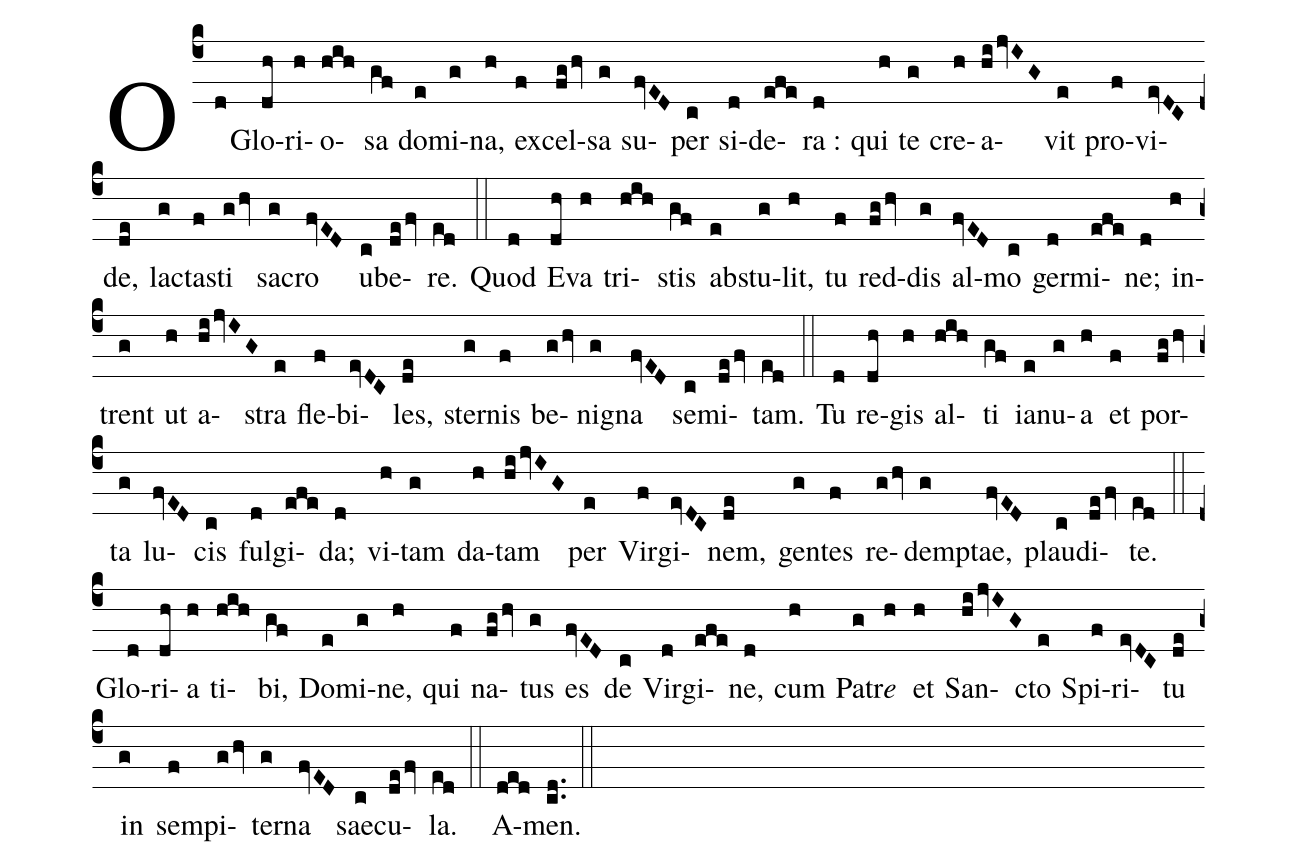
%%
(c4)O(d) Glo(dh)ri(h)o(hih)sa(gf) do(e)mi(g)na,(h)
ex(f)cel(fghv)sa(g) su(fvED)per(c) si(d)de(efe)ra~:(d)
qui(h) te(g) cre(h)a(hijvIG)vit(e) pro(f)vi(evDC)de,(de)
la(g)cta(f)sti(ghv) sa(g)cro(fvED) u(c)be(defv)re.(ed) (::)

Quod(d) E(dh)va(h) tri(hih)stis(gf) ab(e)stu(g)lit,(h)
tu(f) red(fghv)dis(g) al(fvED)mo(c) ger(d)mi(efe)ne;(d)
in(h)trent(g) ut(h) a(hijvIG)stra(e) fle(f)bi(evDC)les,(de)
ster(g)nis(f) be(ghv)ni(g)gna(fvED) se(c)mi(defv)tam.(ed) (::)

Tu(d) re(dh)gis(h) al(hih)ti(gf) ia(e)nu(g)a(h)
et(f) por(fghv)ta(g) lu(fvED)cis(c) ful(d)gi(efe)da;(d)
vi(h)tam(g) da(h)tam(hijvIG) per(e) Vir(f)gi(evDC)nem,(de)
gen(g)tes(f) re(ghv)dem(g)ptae,(fvED) plau(c)di(defv)te.(ed) (::)

Glo(d)ri(dh)a(h) ti(hih)bi,(gf) Do(e)mi(g)ne,(h)
qui(f) na(fghv)tus(g) es(fvED) de(c) Vir(d)gi(efe)ne,(d)
cum(h) Pa(g)tr<i>e</i>(h) et(h) San(hijvIG)cto(e) Spi(f)ri(evDC)tu(de)
in(g) sem(f)pi(ghv)ter(g)na(fvED) sae(c)cu(defv)la.(ed) (::)
A(ded)men.(cd..) (::)
